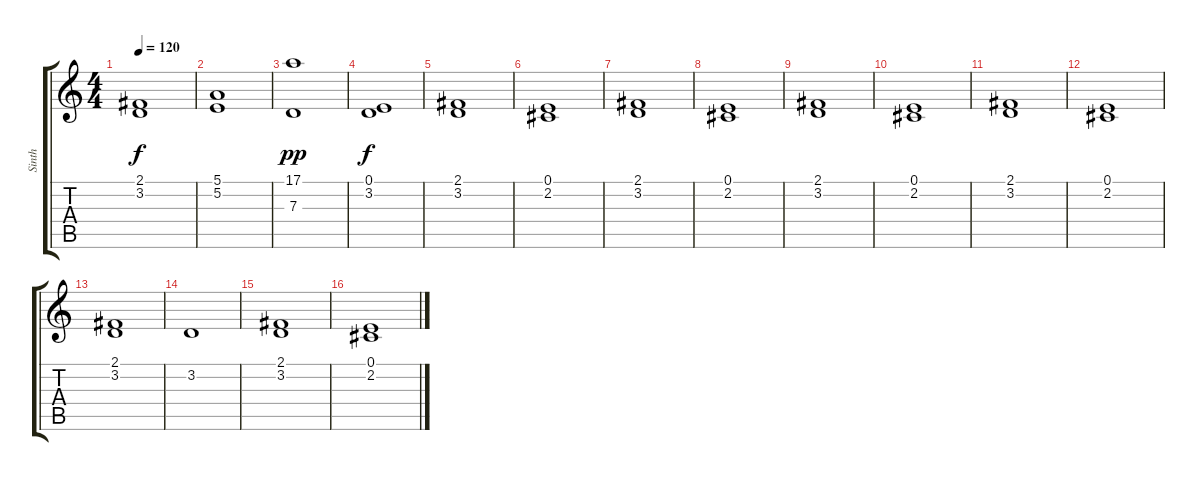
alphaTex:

\track ("Sinth" "Sinth") {instrument pad2warm}
\staff {score tabs}
\tuning (E4 B3 G3 D3 A2 E2) {hide}
\ts (4 4)
\tempo 120
\clef g2
\ks c
(2.1 3.2).1{dy f} |
(5.1 5.2).1 |
(17.1 7.3).1{dy pp} |
(0.1 3.2).1{dy f} |
(2.1 3.2).1 |
(0.1 2.2).1 |
(2.1 3.2).1 |
(0.1 2.2).1 |
(2.1 3.2).1 |
(0.1 2.2).1 |
(2.1 3.2).1 |
(0.1 2.2).1 |
(2.1 3.2).1 |
3.2.1 |
(2.1 3.2).1 |
(0.1 2.2).1
